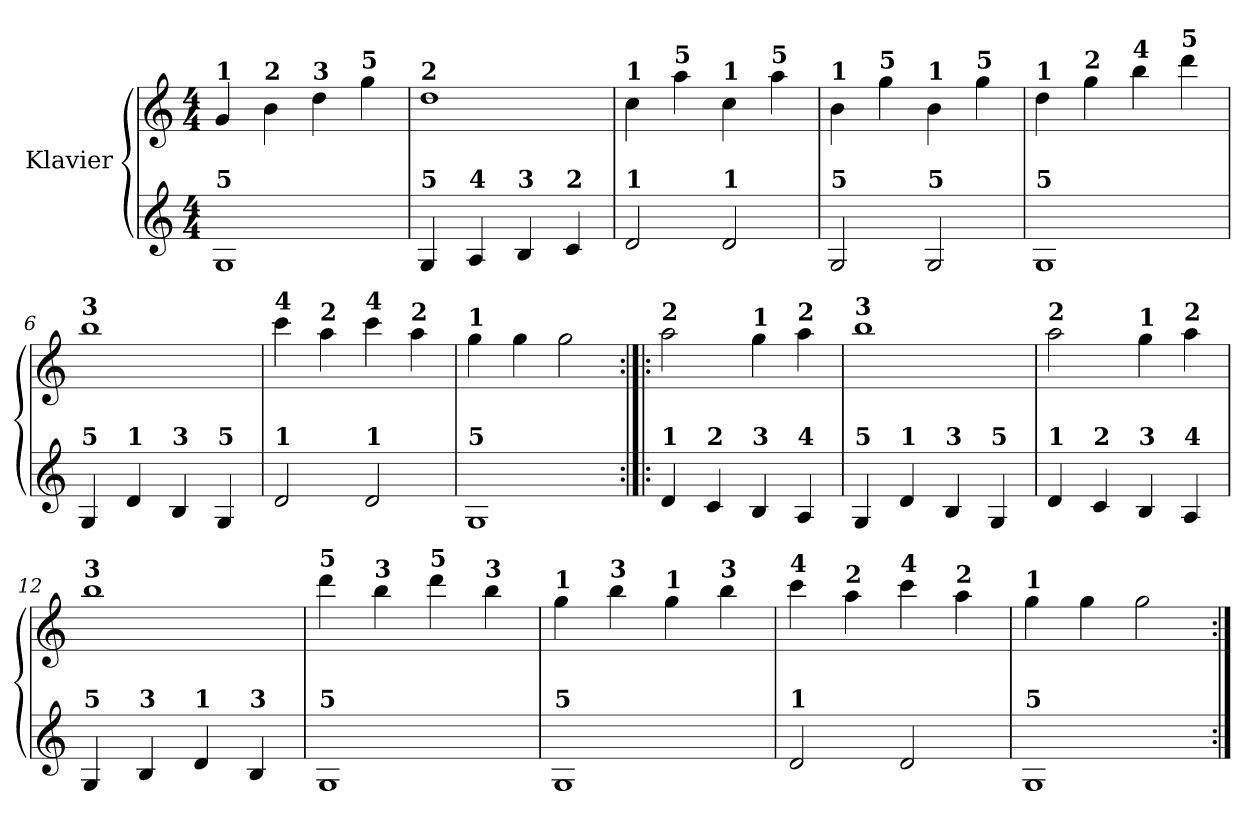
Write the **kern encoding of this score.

**kern	**kern
*part1	*part1
*staff2	*staff1
*I"Klavier	*
!!LO:PB:g=z
*clefG2	*clefG2
*k[]	*k[]
*C:	*C:
*M4/4	*M4/4
=1	=1
!	!LO:TX:a:B:t=1
!LO:TX:a:B:t=5	!
1Gi	4gi/
!	!LO:TX:a:B:t=2
.	4bi\
!	!LO:TX:a:B:t=3
.	4ddi\
!	!LO:TX:a:B:t=5
.	4ggi\
=2	=2
!	!LO:TX:a:B:t=2
!LO:TX:a:B:t=5	!
4Gi/	1ddi
!LO:TX:a:B:t=4	!
4Ai/	.
!LO:TX:a:B:t=3	!
4Bi/	.
!LO:TX:a:B:t=2	!
4ci/	.
=3	=3
!	!LO:TX:a:B:t=1
!LO:TX:a:B:t=1	!
2di/	4cci\
!	!LO:TX:a:B:t=5
.	4aai\
!	!LO:TX:a:B:t=1
!LO:TX:a:B:t=1	!
2di/	4cci\
!	!LO:TX:a:B:t=5
.	4aai\
=4	=4
!	!LO:TX:a:B:t=1
!LO:TX:a:B:t=5	!
2Gi/	4bi\
!	!LO:TX:a:B:t=5
.	4ggi\
!	!LO:TX:a:B:t=1
!LO:TX:a:B:t=5	!
2Gi/	4bi\
!	!LO:TX:a:B:t=5
.	4ggi\
=5	=5
!	!LO:TX:a:B:t=1
!LO:TX:a:B:t=5	!
1Gi	4ddi\
!	!LO:TX:a:B:t=2
.	4ggi\
!	!LO:TX:a:B:t=4
.	4bbi\
!	!LO:TX:a:B:t=5
.	4dddi\
=6	=6
!	!LO:TX:a:B:t=3
!LO:TX:a:B:t=5	!
4Gi/	1bbi
!LO:TX:a:B:t=1	!
4di/	.
!LO:TX:a:B:t=3	!
4Bi/	.
!LO:TX:a:B:t=5	!
4Gi/	.
!!LO:LB:g=z
=7	=7
!	!LO:TX:a:B:t=4
!LO:TX:a:B:t=1	!
2di/	4ccci\
!	!LO:TX:a:B:t=2
.	4aai\
!	!LO:TX:a:B:t=4
!LO:TX:a:B:t=1	!
2di/	4ccci\
!	!LO:TX:a:B:t=2
.	4aai\
=8	=8
!	!LO:TX:a:B:t=1
!LO:TX:a:B:t=5	!
1Gi	4ggi\
.	4ggi\
.	2ggi\
=9:|!|:	=9:|!|:
!	!LO:TX:a:B:t=2
!LO:TX:a:B:t=1	!
4di/	2aai\
!LO:TX:a:B:t=2	!
4ci/	.
!	!LO:TX:a:B:t=1
!LO:TX:a:B:t=3	!
4Bi/	4ggi\
!	!LO:TX:a:B:t=2
!LO:TX:a:B:t=4	!
4Ai/	4aai\
=10	=10
!	!LO:TX:a:B:t=3
!LO:TX:a:B:t=5	!
4Gi/	1bbi
!LO:TX:a:B:t=1	!
4di/	.
!LO:TX:a:B:t=3	!
4Bi/	.
!LO:TX:a:B:t=5	!
4Gi/	.
=11	=11
!	!LO:TX:a:B:t=2
!LO:TX:a:B:t=1	!
4di/	2aai\
!LO:TX:a:B:t=2	!
4ci/	.
!	!LO:TX:a:B:t=1
!LO:TX:a:B:t=3	!
4Bi/	4ggi\
!	!LO:TX:a:B:t=2
!LO:TX:a:B:t=4	!
4Ai/	4aai\
!!LO:LB:g=z
=12	=12
!	!LO:TX:a:B:t=3
!LO:TX:a:B:t=5	!
4Gi/	1bbi
!LO:TX:a:B:t=3	!
4Bi/	.
!LO:TX:a:B:t=1	!
4di/	.
!LO:TX:a:B:t=3	!
4Bi/	.
=13	=13
!	!LO:TX:a:B:t=5
!LO:TX:a:B:t=5	!
1Gi	4dddi\
!	!LO:TX:a:B:t=3
.	4bbi\
!	!LO:TX:a:B:t=5
.	4dddi\
!	!LO:TX:a:B:t=3
.	4bbi\
=14	=14
!	!LO:TX:a:B:t=1
!LO:TX:a:B:t=5	!
1Gi	4ggi\
!	!LO:TX:a:B:t=3
.	4bbi\
!	!LO:TX:a:B:t=1
.	4ggi\
!	!LO:TX:a:B:t=3
.	4bbi\
=15	=15
!	!LO:TX:a:B:t=4
!LO:TX:a:B:t=1	!
2di/	4ccci\
!	!LO:TX:a:B:t=2
.	4aai\
!	!LO:TX:a:B:t=4
2di/	4ccci\
!	!LO:TX:a:B:t=2
.	4aai\
=16	=16
!	!LO:TX:a:B:t=1
!LO:TX:a:B:t=5	!
1Gi	4ggi\
.	4ggi\
.	2ggi\
=:|!	=:|!
*-	*-
